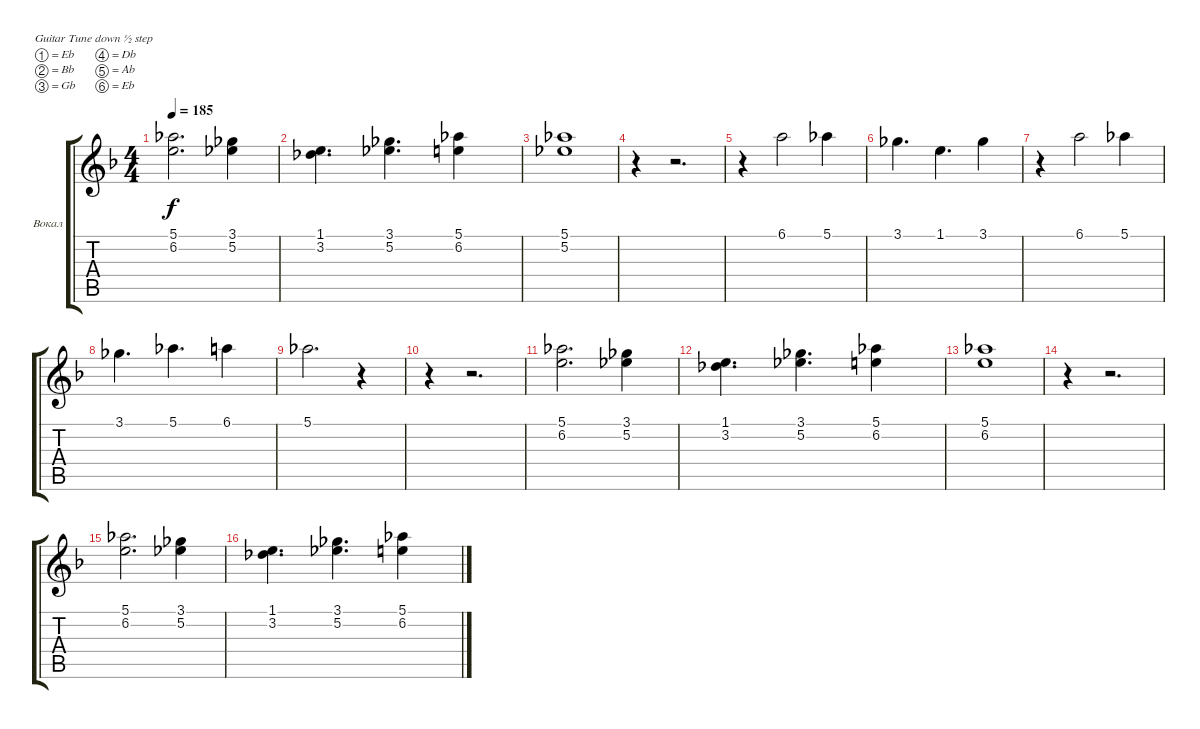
\bracketExtendMode groupsimilarinstruments
\firstSystemTrackNameOrientation horizontal
\otherSystemsTrackNameOrientation horizontal
\track ("Валерий Кипелов" "Вокал") {instrument trumpet}
\staff {score tabs}
\tuning (Eb4 Bb3 Gb3 Db3 Ab2 Eb2)
\displaytranspose 12
\ts (4 4)
\tempo 185
\clef g2
\ks dminor
(5.1 6.2).2{d dy f} (3.1 5.2).4 |
(1.1 3.2).4{d} (3.1 5.2).4{d} (5.1 6.2).4 |
(5.1 5.2).1 |
r.4 r.2{d} |
r.4 6.1.2 5.1.4 |
3.1.4{d} 1.1.4{d} 3.1.4 |
r.4 6.1.2 5.1.4 |
3.1.4{d} 5.1.4{d} 6.1.4 |
5.1.2{d} r.4 |
r.4 r.2{d} |
(5.1 6.2).2{d} (3.1 5.2).4 |
(1.1 3.2).4{d} (3.1 5.2).4{d} (5.1 6.2).4 |
(5.1 6.2).1 |
r.4 r.2{d} |
(5.1 6.2).2{d} (3.1 5.2).4 |
(1.1 3.2).4{d} (3.1 5.2).4{d} (5.1 6.2).4
